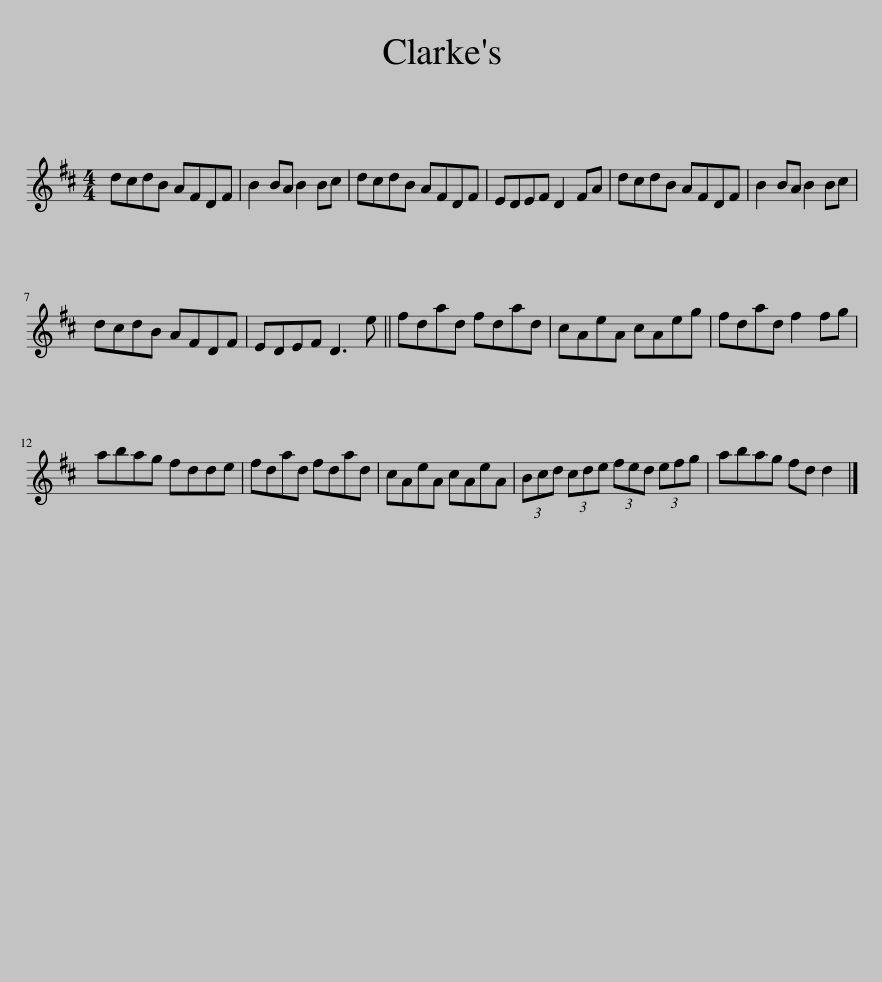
X:1
L:1/8
M:4/4
I:linebreak $
K:D
V:1 treble
V:1
 dcdB AFDF | B2 BA B2 Bc | dcdB AFDF | EDEF D2 FA | dcdB AFDF | %5
 B2 BA B2 Bc |$ dcdB AFDF | EDEF D3 e || fdad fdad | cAeA cAeg | %10
 fdad f2 fg |$ abag fdde | fdad fdad | cAeA cAeA | (3Bcd (3cde (3fed (3efg | %15
 abag fd d2 |] %16
